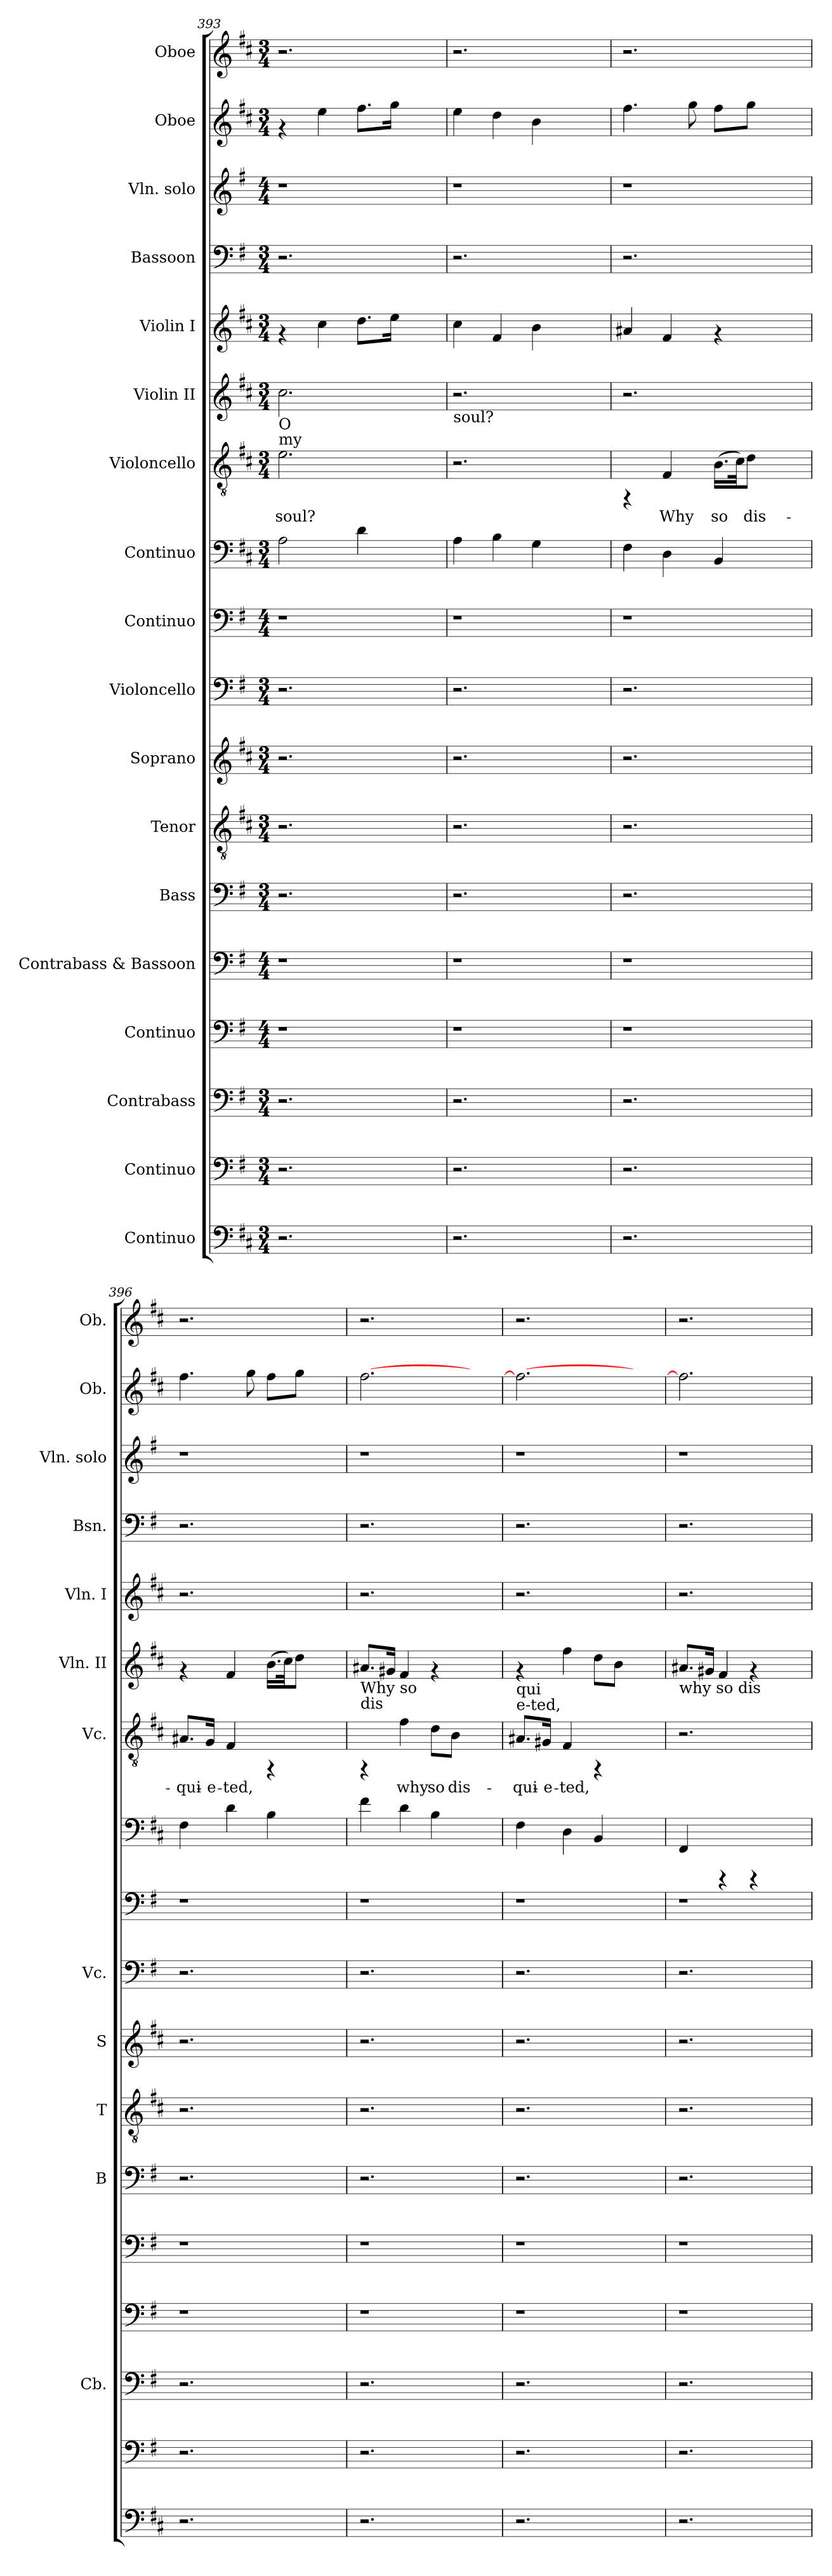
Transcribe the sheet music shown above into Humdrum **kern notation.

**kern	**kern	**kern	**kern	**kern	**kern	**kern	**kern	**kern	**kern	**kern	**kern	**text	**kern	**kern	**kern	**kern	**kern	**kern
*part18	*part17	*part16	*part15	*part14	*part13	*part12	*part11	*part10	*part9	*part8	*part7	*part7	*part6	*part5	*part4	*part3	*part2	*part1
*staff18	*staff17	*staff16	*staff15	*staff14	*staff13	*staff12	*staff11	*staff10	*staff9	*staff8	*staff7	*staff7	*staff6	*staff5	*staff4	*staff3	*staff2	*staff1
*I"Continuo	*I"Continuo	*I"Contrabass	*I"Continuo	*I"Contrabass  & Bassoon	*I"Bass	*I"Tenor	*I"Soprano	*I"Violoncello	*I"Continuo	*I"Continuo	*I"Violoncello	*	*I"Violin II	*I"Violin I	*I"Bassoon	*I"Vln. solo	*I"Oboe	*I"Oboe
*	*	*I'Cb.	*	*	*I'B	*I'T	*I'S	*I'Vc.	*	*	*I'Vc.	*	*I'Vln. II	*I'Vln. I	*I'Bsn.	*I'Vln. solo	*I'Ob.	*I'Ob.
!!LO:PB:g=z
*clefF4	*clefF4	*clefF4	*clefF4	*clefF4	*clefF4	*clefGv2	*clefG2	*clefF4	*clefF4	*clefF4	*clefGv2	*	*clefG2	*clefG2	*clefF4	*clefG2	*clefG2	*clefG2
*	*	*ITrd7c12	*	*ITrd7c12	*	*	*	*	*	*	*	*	*	*	*	*	*	*
*k[f#c#]	*k[f#]	*k[f#]	*k[f#]	*k[f#]	*k[f#]	*k[f#c#]	*k[f#c#]	*k[f#]	*k[f#]	*k[f#c#]	*k[f#c#]	*	*k[f#c#]	*k[f#c#]	*k[f#]	*k[f#]	*k[f#c#]	*k[f#c#]
*D:	*G:	*G:	*G:	*G:	*G:	*D:	*D:	*G:	*G:	*D:	*D:	*	*D:	*D:	*G:	*G:	*D:	*D:
*M3/4	*M3/4	*M3/4	*M4/4	*M4/4	*M3/4	*M3/4	*M3/4	*M3/4	*M4/4	*M3/4	*M3/4	*	*M3/4	*M3/4	*M3/4	*M4/4	*M3/4	*M3/4
=393	=393	=393	=393	=393	=393	=393	=393	=393	=393	=393	=393	=393	=393	=393	=393	=393	=393	=393
!	!	!	!	!	!	!	!	!	!	!	!	!	!LO:TX:b:t=O	!	!	!	!	!
!	!	!	!	!	!	!	!	!	!	!	!	!	!LO:TX:b:t=my	!	!	!	!	!
!	!	!	!	!	!	!	!	!	!	!	!	!LO:LY:b	!	!	!	!	!	!
2.r	2.r	2.r	1r	1r	2.r	2.r	2.r	2.r	1r	2A\	2.e\	soul?	2.cc#\	4rf	2.r	1r	4rf	2.r
.	.	.	.	.	.	.	.	.	.	.	.	.	.	4cc#\	.	.	4ee\	.
.	.	.	.	.	.	.	.	.	.	4d\	.	.	.	8.dd\L	.	.	8.ff#\L	.
.	.	.	.	.	.	.	.	.	.	.	.	.	.	16ee\J	.	.	16gg\J	.
4ryy	4ryy	4ryy	.	.	4ryy	4ryy	4ryy	4ryy	.	4ryy	4ryy	.	4ryy	4ryy	4ryy	.	4ryy	4ryy
=394	=394	=394	=394	=394	=394	=394	=394	=394	=394	=394	=394	=394	=394	=394	=394	=394	=394	=394
!	!	!	!	!	!	!	!	!	!	!	!	!	!LO:TX:b:t=soul?	!	!	!	!	!
2.r	2.r	2.r	1r	1r	2.r	2.r	2.r	2.r	1r	4A\	2.r	.	2.r	4cc#\	2.r	1r	4ee\	2.r
.	.	.	.	.	.	.	.	.	.	4B\	.	.	.	4f#/	.	.	4dd\	.
.	.	.	.	.	.	.	.	.	.	4G\	.	.	.	4b\	.	.	4b\	.
4ryy	4ryy	4ryy	.	.	4ryy	4ryy	4ryy	4ryy	.	4ryy	4ryy	.	4ryy	4ryy	4ryy	.	4ryy	4ryy
=395	=395	=395	=395	=395	=395	=395	=395	=395	=395	=395	=395	=395	=395	=395	=395	=395	=395	=395
2.r	2.r	2.r	1r	1r	2.r	2.r	2.r	2.r	1r	4F#\	4rFF	.	2.r	4a#X/	2.r	1r	4.ff#\	2.r
!	!	!	!	!	!	!	!	!	!	!	!	!LO:LY:b	!	!	!	!	!	!
.	.	.	.	.	.	.	.	.	.	4D\	4F#/	Why	.	4f#/	.	.	.	.
.	.	.	.	.	.	.	.	.	.	.	.	.	.	.	.	.	8gg\	.
!	!	!	!	!	!	!	!	!	!	!	!	!LO:LY:b	!	!	!	!	!	!
.	.	.	.	.	.	.	.	.	.	4BB/	(>16.B\L	so	.	4rf	.	.	8ff#\L	.
!	!	!	!	!	!	!	!	!	!	!	!	!LO:LY:b	!	!	!	!	!	!
.	.	.	.	.	.	.	.	.	.	.	32c#\)	.	.	.	.	.	.	.
!	!	!	!	!	!	!	!	!	!	!	!	!LO:LY:b	!	!	!	!	!	!
.	.	.	.	.	.	.	.	.	.	.	8d\J	dis-	.	.	.	.	8gg\J	.
4ryy	4ryy	4ryy	.	.	4ryy	4ryy	4ryy	4ryy	.	4ryy	4ryy	.	4ryy	4ryy	4ryy	.	4ryy	4ryy
=396	=396	=396	=396	=396	=396	=396	=396	=396	=396	=396	=396	=396	=396	=396	=396	=396	=396	=396
!	!	!	!	!	!	!	!	!	!	!	!	!LO:LY:b	!	!	!	!	!	!
2.r	2.r	2.r	1r	1r	2.r	2.r	2.r	2.r	1r	4F#\	8.A#X/L	-qui-	4rf	2.r	2.r	1r	4.ff#\	2.r
!	!	!	!	!	!	!	!	!	!	!	!	!LO:LY:b	!	!	!	!	!	!
.	.	.	.	.	.	.	.	.	.	.	16G/J	-e-	.	.	.	.	.	.
!	!	!	!	!	!	!	!	!	!	!	!	!LO:LY:b	!	!	!	!	!	!
.	.	.	.	.	.	.	.	.	.	4d\	4F#/	-ted,	4f#/	.	.	.	.	.
.	.	.	.	.	.	.	.	.	.	.	.	.	.	.	.	.	8gg\	.
.	.	.	.	.	.	.	.	.	.	4B\	4rFF	.	(>16.b\L	.	.	.	8ff#\L	.
.	.	.	.	.	.	.	.	.	.	.	.	.	32cc#\)	.	.	.	.	.
.	.	.	.	.	.	.	.	.	.	.	.	.	8dd\J	.	.	.	8gg\J	.
4ryy	4ryy	4ryy	.	.	4ryy	4ryy	4ryy	4ryy	.	4ryy	4ryy	.	4ryy	4ryy	4ryy	.	4ryy	4ryy
=397	=397	=397	=397	=397	=397	=397	=397	=397	=397	=397	=397	=397	=397	=397	=397	=397	=397	=397
!	!	!	!	!	!	!	!	!	!	!	!	!	!LO:TX:b:t=Why so	!	!	!	!	!
!	!	!	!	!	!	!	!	!	!	!	!	!	!LO:TX:b:t=dis	!	!	!	!	!
2.r	2.r	2.r	1r	1r	2.r	2.r	2.r	2.r	1r	4f#\	4rFF	.	8.a#X/L	2.r	2.r	1r	[>2.ff#\	2.r
.	.	.	.	.	.	.	.	.	.	.	.	.	16g#X/J	.	.	.	.	.
!	!	!	!	!	!	!	!	!	!	!	!	!LO:LY:b	!	!	!	!	!	!
.	.	.	.	.	.	.	.	.	.	4d\	4f#\	why	4f#/	.	.	.	.	.
!	!	!	!	!	!	!	!	!	!	!	!	!LO:LY:b	!	!	!	!	!	!
.	.	.	.	.	.	.	.	.	.	4B\	8d\L	so	4rf	.	.	.	.	.
!	!	!	!	!	!	!	!	!	!	!	!	!LO:LY:b	!	!	!	!	!	!
.	.	.	.	.	.	.	.	.	.	.	8B\J	dis-	.	.	.	.	.	.
4ryy	4ryy	4ryy	.	.	4ryy	4ryy	4ryy	4ryy	.	4ryy	4ryy	.	4ryy	4ryy	4ryy	.	4ryy	4ryy
=398	=398	=398	=398	=398	=398	=398	=398	=398	=398	=398	=398	=398	=398	=398	=398	=398	=398	=398
!	!	!	!	!	!	!	!	!	!	!	!	!	!LO:TX:b:t=qui	!	!	!	!	!
!	!	!	!	!	!	!	!	!	!	!	!	!	!LO:TX:b:t=e-ted,	!	!	!	!	!
!	!	!	!	!	!	!	!	!	!	!	!	!LO:LY:b	!	!	!	!	!	!
2.r	2.r	2.r	1r	1r	2.r	2.r	2.r	2.r	1r	4F#\	8.A#X/L	-qui-	4rf	2.r	2.r	1r	2.ff#\_<	2.r
!	!	!	!	!	!	!	!	!	!	!	!	!LO:LY:b	!	!	!	!	!	!
.	.	.	.	.	.	.	.	.	.	.	16G#X/J	-e-	.	.	.	.	.	.
!	!	!	!	!	!	!	!	!	!	!	!	!LO:LY:b	!	!	!	!	!	!
.	.	.	.	.	.	.	.	.	.	4D\	4F#/	-ted,	4ff#\	.	.	.	.	.
.	.	.	.	.	.	.	.	.	.	4BB/	4rFF	.	8dd\L	.	.	.	.	.
.	.	.	.	.	.	.	.	.	.	.	.	.	8b\J	.	.	.	.	.
4ryy	4ryy	4ryy	.	.	4ryy	4ryy	4ryy	4ryy	.	4ryy	4ryy	.	4ryy	4ryy	4ryy	.	4ryy	4ryy
!!LO:LB:g=z
=399	=399	=399	=399	=399	=399	=399	=399	=399	=399	=399	=399	=399	=399	=399	=399	=399	=399	=399
!	!	!	!	!	!	!	!	!	!	!	!	!	!LO:TX:b:t=why so dis	!	!	!	!	!
2.r	2.r	2.r	1r	1r	2.r	2.r	2.r	2.r	1r	4FF#/	2.r	.	8.a#X/L	2.r	2.r	1r	2.ff#\]	2.r
.	.	.	.	.	.	.	.	.	.	.	.	.	16g#X/J	.	.	.	.	.
.	.	.	.	.	.	.	.	.	.	4rCCC	.	.	4f#/	.	.	.	.	.
.	.	.	.	.	.	.	.	.	.	4rCCC	.	.	4rf	.	.	.	.	.
4ryy	4ryy	4ryy	.	.	4ryy	4ryy	4ryy	4ryy	.	4ryy	4ryy	.	4ryy	4ryy	4ryy	.	4ryy	4ryy
=	=	=	=	=	=	=	=	=	=	=	=	=	=	=	=	=	=	=
*-	*-	*-	*-	*-	*-	*-	*-	*-	*-	*-	*-	*-	*-	*-	*-	*-	*-	*-
